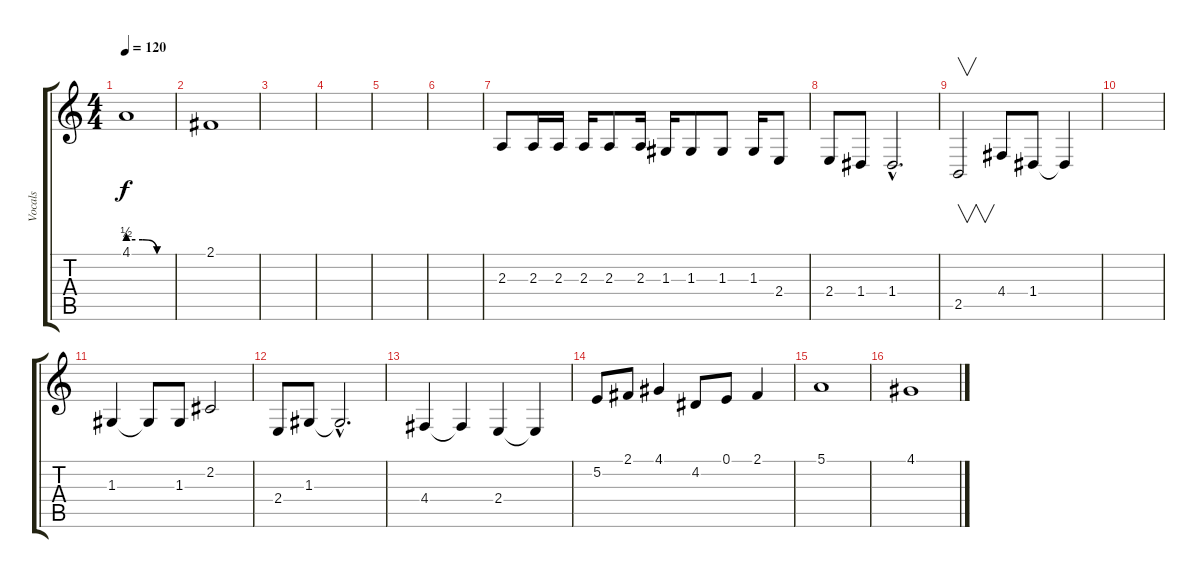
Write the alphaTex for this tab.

\track ("Vocals" "Vocals") {instrument clarinet}
\staff {score tabs}
\tuning (E4 B3 G3 D3 A2 E2) {hide}
\ts (4 4)
\tempo 120
\clef g2
\ks c
4.1{be (custom 0 2 20 2 40 0 60 0)}.1{dy f} |
2.1.1 |
|
|
|
|
2.3.8 2.3.16 2.3.16 2.3.16 2.3.8 2.3.16 1.3.16 1.3.8 1.3.8 1.3.16 2.4.8 |
2.4.8 1.4.8 1.4{hac}.2{d} |
2.5.2{v} 4.4.8 1.4.8 1.4{t}.4 |
|
1.3.4 1.3{t}.8 1.3.8 2.2.2 |
2.4.8 1.3.8 1.3{hac t}.2{d} |
4.4.4 4.4{t}.4 2.4.4 2.4{t}.4 |
5.2.8 2.1.8 4.1.4 4.2.8 0.1.8 2.1.4 |
5.1.1 |
4.1.1
